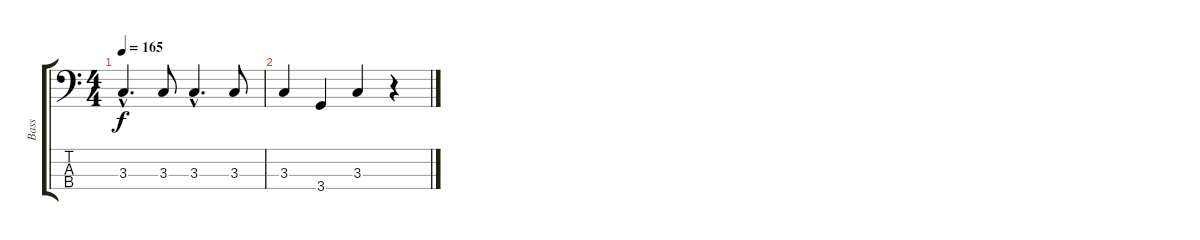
\track ("Bass" "Bass") {instrument fretlessbass}
\staff {score tabs}
\tuning (G2 D2 A1 E1) {hide}
\ts (4 4)
\tempo 165
\clef f4
\ks c
3.3{hac}.4{d dy f} 3.3.8 3.3{hac}.4{d} 3.3.8 |
3.3.4 3.4.4 3.3.4 r.4
